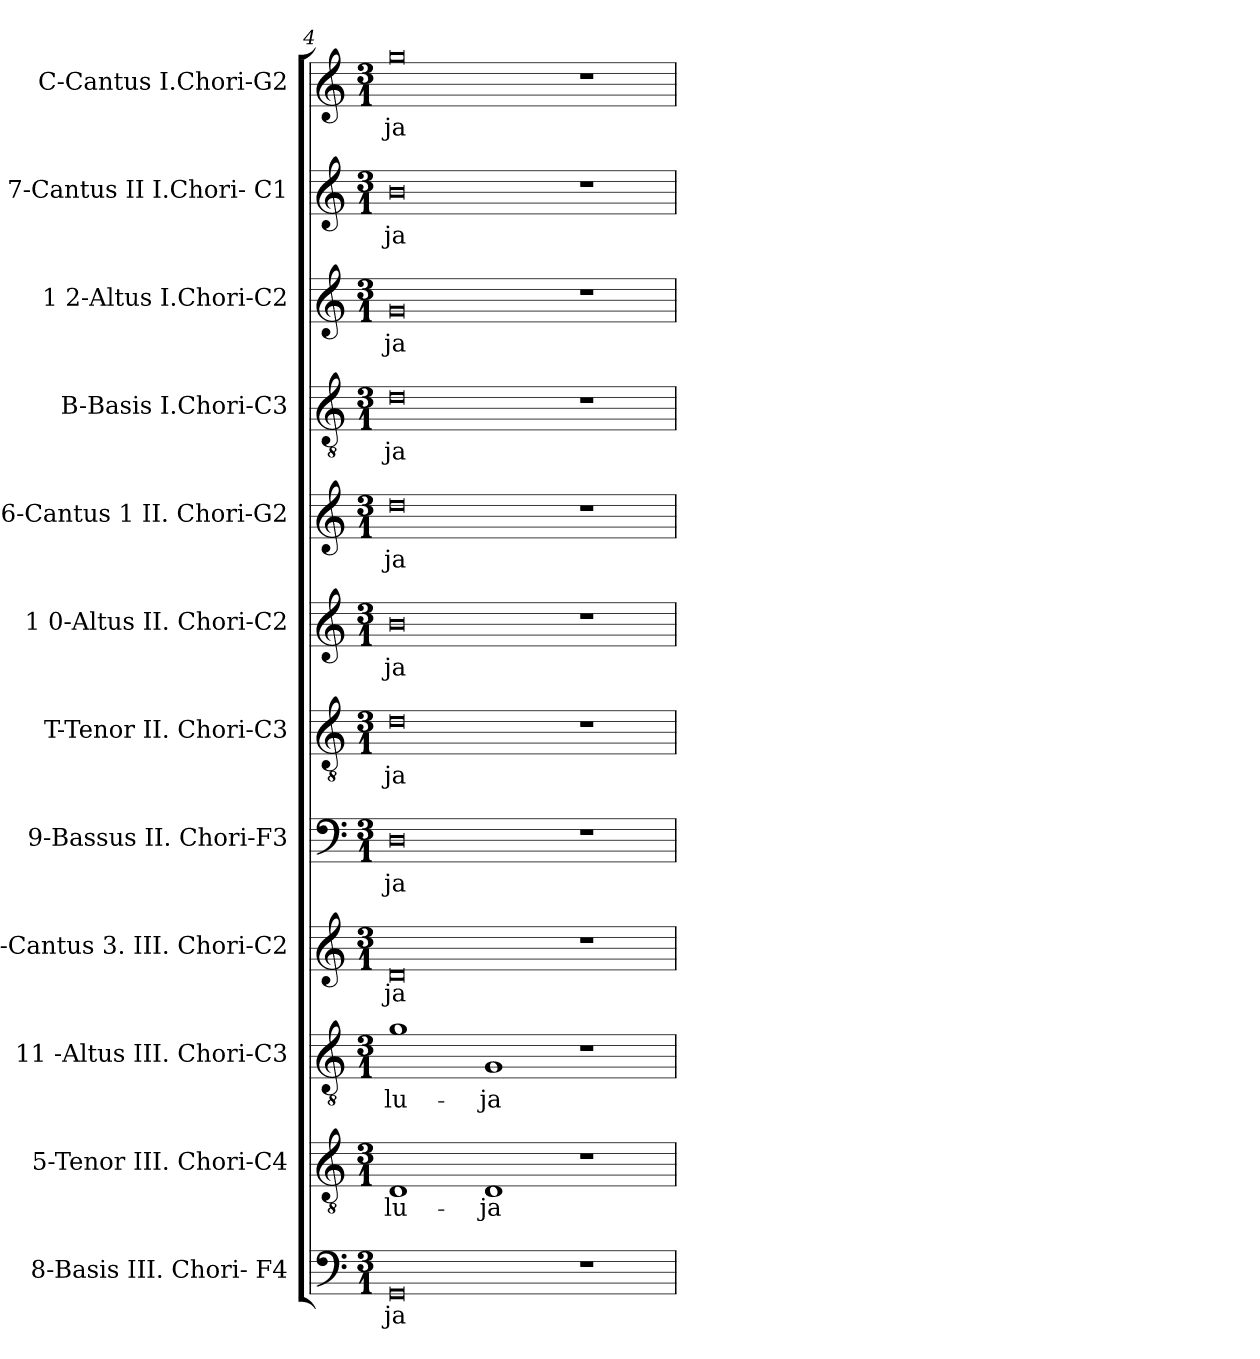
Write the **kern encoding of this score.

**kern	**text	**kern	**text	**kern	**text	**kern	**text	**kern	**text	**kern	**text	**kern	**text	**kern	**text	**kern	**text	**kern	**text	**kern	**text	**kern	**text
*part12	*part12	*part11	*part11	*part10	*part10	*part9	*part9	*part8	*part8	*part7	*part7	*part6	*part6	*part5	*part5	*part4	*part4	*part3	*part3	*part2	*part2	*part1	*part1
*staff12	*staff12	*staff11	*staff11	*staff10	*staff10	*staff9	*staff9	*staff8	*staff8	*staff7	*staff7	*staff6	*staff6	*staff5	*staff5	*staff4	*staff4	*staff3	*staff3	*staff2	*staff2	*staff1	*staff1
*I"8-Basis  III. Chori- F4	*	*I"5-Tenor  III. Chori-C4	*	*I"11 -Altus  III. Chori-C3	*	*I"A-Cantus 3.  III. Chori-C2	*	*I"9-Bassus  II. Chori-F3	*	*I"T-Tenor  II. Chori-C3	*	*I"1 0-Altus  II. Chori-C2	*	*I"6-Cantus 1  II. Chori-G2	*	*I"B-Basis  I.Chori-C3	*	*I"1 2-Altus  I.Chori-C2	*	*I"7-Cantus II  I.Chori- C1	*	*I"C-Cantus  I.Chori-G2	*
*	*	*	*	*	*	*I'A	*	*	*	*I'T	*	*	*	*	*	*I'B	*	*	*	*	*	*I'C	*
*clefF4	*	*clefGv2	*	*clefGv2	*	*clefG2	*	*clefF4	*	*clefGv2	*	*clefG2	*	*clefG2	*	*clefGv2	*	*clefG2	*	*clefG2	*	*clefG2	*
*k[]	*	*k[]	*	*k[]	*	*k[]	*	*k[]	*	*k[]	*	*k[]	*	*k[]	*	*k[]	*	*k[]	*	*k[]	*	*k[]	*
*C:	*	*C:	*	*C:	*	*C:	*	*C:	*	*C:	*	*C:	*	*C:	*	*C:	*	*C:	*	*C:	*	*C:	*
*M3/1	*	*M3/1	*	*M3/1	*	*M3/1	*	*M3/1	*	*M3/1	*	*M3/1	*	*M3/1	*	*M3/1	*	*M3/1	*	*M3/1	*	*M3/1	*
=4	=4	=4	=4	=4	=4	=4	=4	=4	=4	=4	=4	=4	=4	=4	=4	=4	=4	=4	=4	=4	=4	=4	=4
!	!LO:LY:b:cj	!	!LO:LY:b:cj	!	!LO:LY:b:cj	!	!LO:LY:b:cj	!	!LO:LY:b:cj	!	!LO:LY:b:cj	!	!LO:LY:b:cj	!	!LO:LY:b:cj	!	!LO:LY:b:cj	!	!LO:LY:b:cj	!	!LO:LY:b:cj	!	!LO:LY:b:cj
0GG	-ja	1D	-lu-	1g	-lu-	0d	-ja	0D	-ja	0d	-ja	0b	-ja	0dd	-ja	0d	-ja	0g	-ja	0b	-ja	0gg	-ja
!	!	!	!LO:LY:b:cj	!	!LO:LY:b:cj	!	!	!	!	!	!	!	!	!	!	!	!	!	!	!	!	!	!
.	.	1D	-ja	1G	-ja	.	.	.	.	.	.	.	.	.	.	.	.	.	.	.	.	.	.
1r	.	1r	.	1r	.	1r	.	1r	.	1r	.	1r	.	1r	.	1r	.	1r	.	1r	.	1r	.
=	=	=	=	=	=	=	=	=	=	=	=	=	=	=	=	=	=	=	=	=	=	=	=
*-	*-	*-	*-	*-	*-	*-	*-	*-	*-	*-	*-	*-	*-	*-	*-	*-	*-	*-	*-	*-	*-	*-	*-
